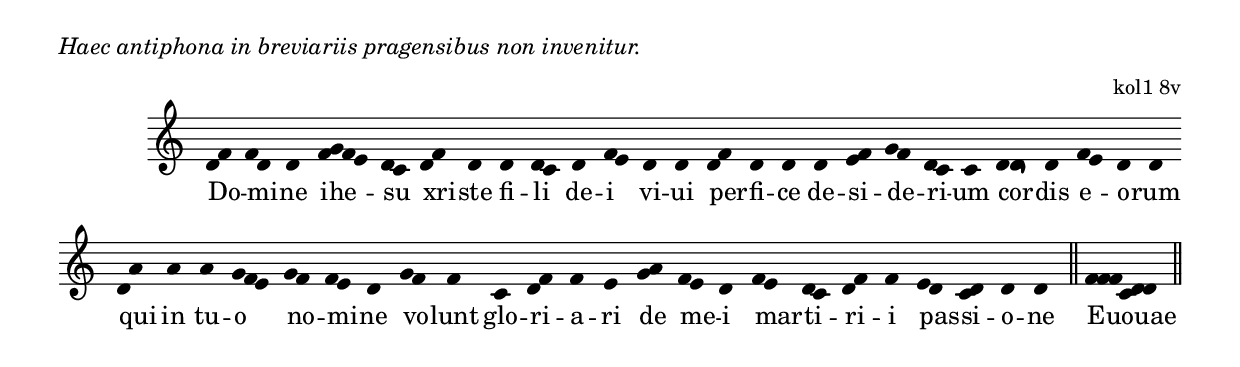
\version "2.19.32"

\include "../lib/synopsis.ily"

\markup\italic{
  Haec antiphona in breviariis pragensibus non invenitur.
}

\score {
  \transpose c c' {
    \plainchant
    \melisma { d f } \melisma { f d } d \bar "" \melisma { f g f e } \melisma { d c } \bar "" \melisma { d f } d \bar "" d \melisma { d c } \bar "" d \melisma { f e } \bar "" d d \bar "" \melisma { d f } d d \bar "" d \melisma { e f } \melisma { g f } \melisma { d c } c \bar "" \melisma { d \strophicus d } d \bar "" \melisma { f e } d d \bar "" \melisma { d a } \bar "" a \bar "" a \melisma { g f e } \bar "" \melisma { g f } \melisma { f e } d \bar "" \melisma { g f } f \bar "" c \melisma { d f } f e \bar "" \melisma { g a } \bar "" \melisma { f e } d \bar "" \melisma { f e } \melisma { d c } \melisma { d f } f \bar "" \melisma { e d } \melisma { c d } d d \bar "||" \melisma { f f f c d d } \bar "||"
  }
  \addlyrics {
    Do -- mi -- ne ihe -- su xri -- ste fi -- li de -- i vi -- ui per -- fi -- ce de -- si -- de -- ri -- um cor -- dis e -- o -- rum qui in tu -- o no -- mi -- ne vo -- lunt glo -- ri -- a -- ri de me -- i mar -- ti -- ri -- i pas -- si -- o -- ne Euouae
  }
  \header {
    fontes = "kol1 8v"
  }
}
